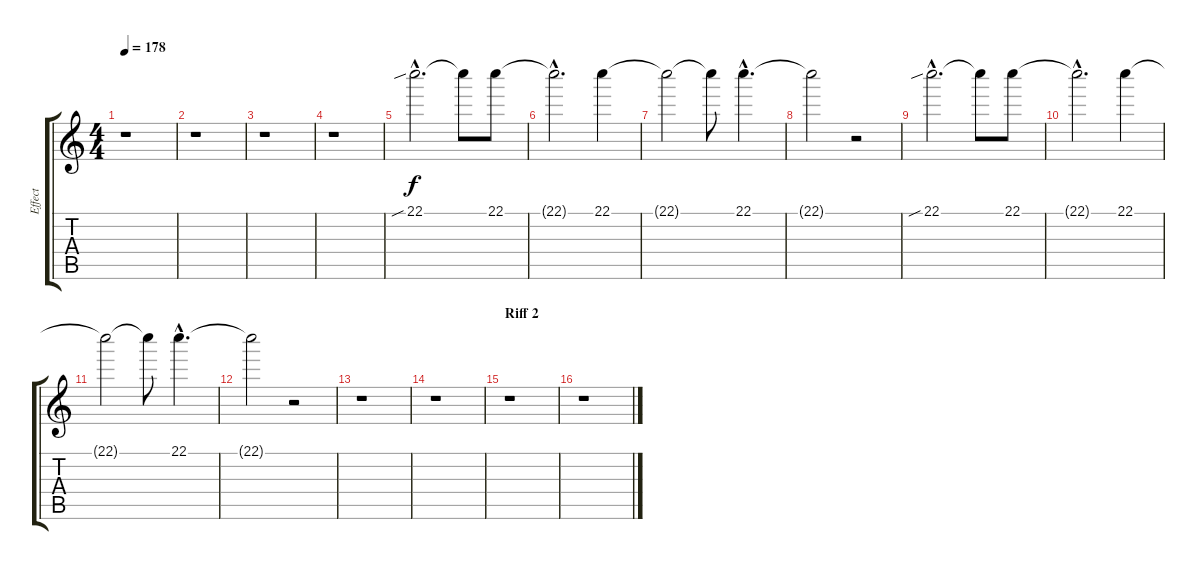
\track ("Effect" "Effect") {instrument lead4chiff}
\staff {score tabs}
\tuning (D5 A4 F4 C4 G3 C3) {hide}
\ts (4 4)
\tempo 178
\clef g2
\ks c
r.1{dy f} |
r.1 |
r.1 |
r.1 |
22.1{sib hac}.2{d balance 16} 22.1{t}.8 22.1.8{volume 10 balance 0} |
22.1{hac t}.2{d} 22.1.4{volume 8 balance 16} |
22.1{t}.2 22.1{t}.8 22.1{hac}.4{d volume 5 balance 0} |
22.1{t}.2 r.2 |
22.1{sib hac}.2{d volume 13 balance 16} 22.1{t}.8 22.1.8{volume 10 balance 0} |
22.1{hac t}.2{d} 22.1.4{volume 8 balance 16} |
22.1{t}.2 22.1{t}.8 22.1{hac}.4{d volume 5 balance 0} |
22.1{t}.2 r.2 |
r.1{volume 13 balance 8} |
r.1 |
\section ("" "Riff 2")
r.1 |
r.1
